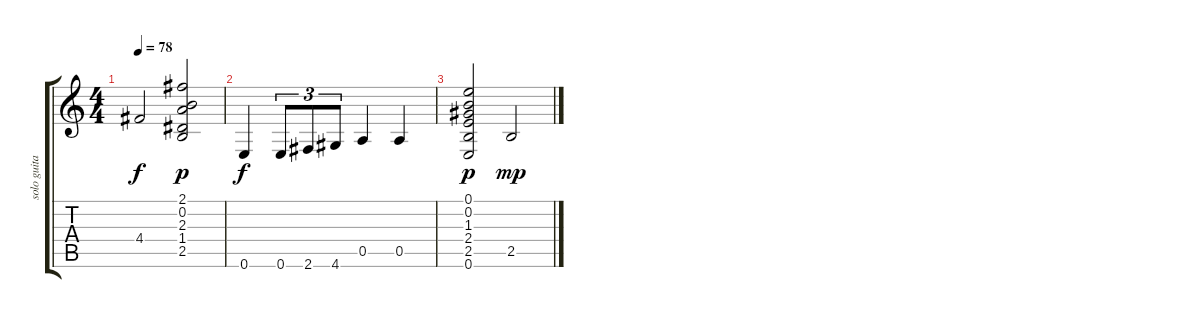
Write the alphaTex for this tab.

\track ("solo guitar" "solo guita") {instrument acousticguitarsteel}
\staff {score tabs}
\tuning (E4 B3 G3 D3 A2 E2) {hide}
\ts (4 4)
\tempo 78
\clef g2
\ks c
4.4.2{dy f} (2.1 0.2 2.3 1.4 2.5).2{dy p} |
0.6.4{dy f} 0.6.8{tu (3 2)} 2.6.8{tu (3 2)} 4.6.8{tu (3 2)} 0.5.4 0.5.4 |
(0.1 0.2 1.3 2.4 2.5 0.6).2{dy p} 2.5.2{dy mp}
